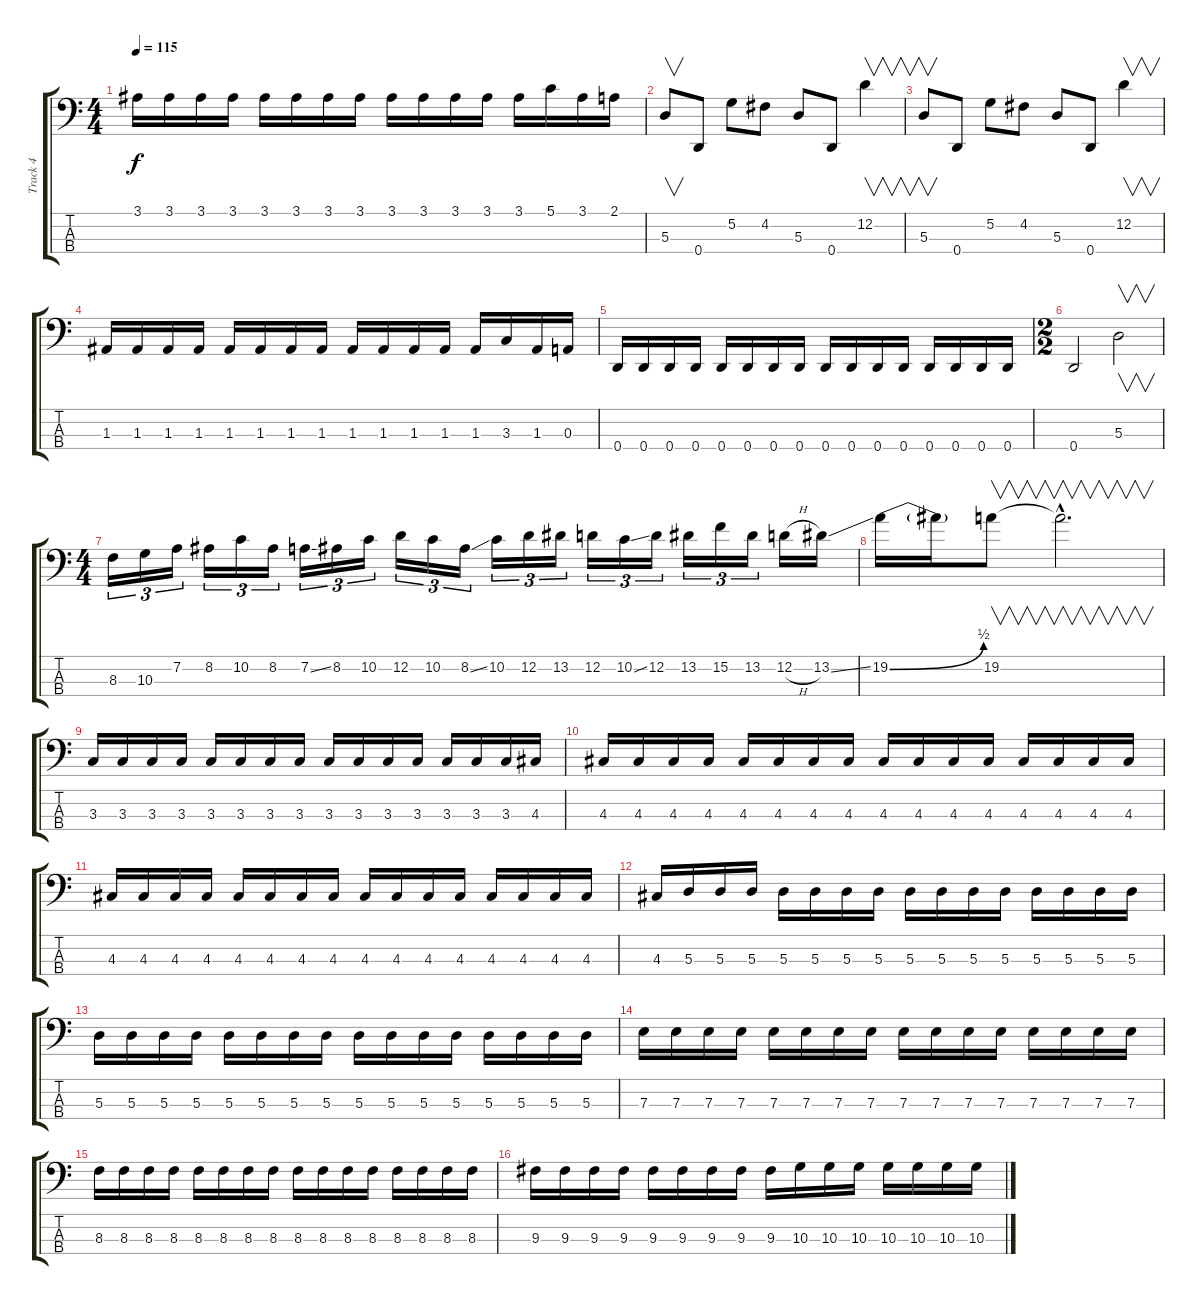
\track ("Track 4" "Track 4") {instrument fretlessbass}
\staff {score tabs}
\tuning (G2 D2 A1 D1) {hide}
\ts (4 4)
\tempo 115
\clef f4
\ks c
3.1.16{dy f} 3.1.16 3.1.16 3.1.16 3.1.16 3.1.16 3.1.16 3.1.16 3.1.16 3.1.16 3.1.16 3.1.16 3.1.16 5.1.16 3.1.16 2.1.16 |
5.3.8{v} 0.4.8 5.2.8 4.2.8 5.3.8 0.4.8 12.2.4{v} |
5.3.8{v} 0.4.8 5.2.8 4.2.8 5.3.8 0.4.8 12.2.4{v} |
1.3.16 1.3.16 1.3.16 1.3.16 1.3.16 1.3.16 1.3.16 1.3.16 1.3.16 1.3.16 1.3.16 1.3.16 1.3.16 3.3.16 1.3.16 0.3.16 |
0.4.16 0.4.16 0.4.16 0.4.16 0.4.16 0.4.16 0.4.16 0.4.16 0.4.16 0.4.16 0.4.16 0.4.16 0.4.16 0.4.16 0.4.16 0.4.16 |
\ts (2 2)
0.4.2 5.3.2{v} |
\ts (4 4)
8.3.16{tu (3 2)} 10.3.16{tu (3 2)} 7.2.16{tu (3 2)} 8.2.16{tu (3 2)} 10.2.16{tu (3 2)} 8.2.16{tu (3 2)} 7.2{ss}.16{tu (3 2)} 8.2.16{tu (3 2)} 10.2.16{tu (3 2)} 12.2.16{tu (3 2)} 10.2.16{tu (3 2)} 8.2{ss}.16{tu (3 2)} 10.2.16{tu (3 2)} 12.2.16{tu (3 2)} 13.2.16{tu (3 2)} 12.2.16{tu (3 2)} 10.2{ss}.16{tu (3 2)} 12.2.16{tu (3 2)} 13.2.16{tu (3 2)} 15.2.16{tu (3 2)} 13.2.16{tu (3 2)} 12.2{h}.16 13.2{ss}.16 |
19.2{be (bend 0 0 60 2)}.16 19.2{t}.16 19.2.8{v} 19.2{hac t}.2{v d} |
3.3.16 3.3.16 3.3.16 3.3.16 3.3.16 3.3.16 3.3.16 3.3.16 3.3.16 3.3.16 3.3.16 3.3.16 3.3.16 3.3.16 3.3.16 4.3.16 |
4.3.16 4.3.16 4.3.16 4.3.16 4.3.16 4.3.16 4.3.16 4.3.16 4.3.16 4.3.16 4.3.16 4.3.16 4.3.16 4.3.16 4.3.16 4.3.16 |
4.3.16 4.3.16 4.3.16 4.3.16 4.3.16 4.3.16 4.3.16 4.3.16 4.3.16 4.3.16 4.3.16 4.3.16 4.3.16 4.3.16 4.3.16 4.3.16 |
4.3.16 5.3.16 5.3.16 5.3.16 5.3.16 5.3.16 5.3.16 5.3.16 5.3.16 5.3.16 5.3.16 5.3.16 5.3.16 5.3.16 5.3.16 5.3.16 |
5.3.16 5.3.16 5.3.16 5.3.16 5.3.16 5.3.16 5.3.16 5.3.16 5.3.16 5.3.16 5.3.16 5.3.16 5.3.16 5.3.16 5.3.16 5.3.16 |
7.3.16 7.3.16 7.3.16 7.3.16 7.3.16 7.3.16 7.3.16 7.3.16 7.3.16 7.3.16 7.3.16 7.3.16 7.3.16 7.3.16 7.3.16 7.3.16 |
8.3.16 8.3.16 8.3.16 8.3.16 8.3.16 8.3.16 8.3.16 8.3.16 8.3.16 8.3.16 8.3.16 8.3.16 8.3.16 8.3.16 8.3.16 8.3.16 |
9.3.16 9.3.16 9.3.16 9.3.16 9.3.16 9.3.16 9.3.16 9.3.16 9.3.16 10.3.16 10.3.16 10.3.16 10.3.16 10.3.16 10.3.16 10.3.16
